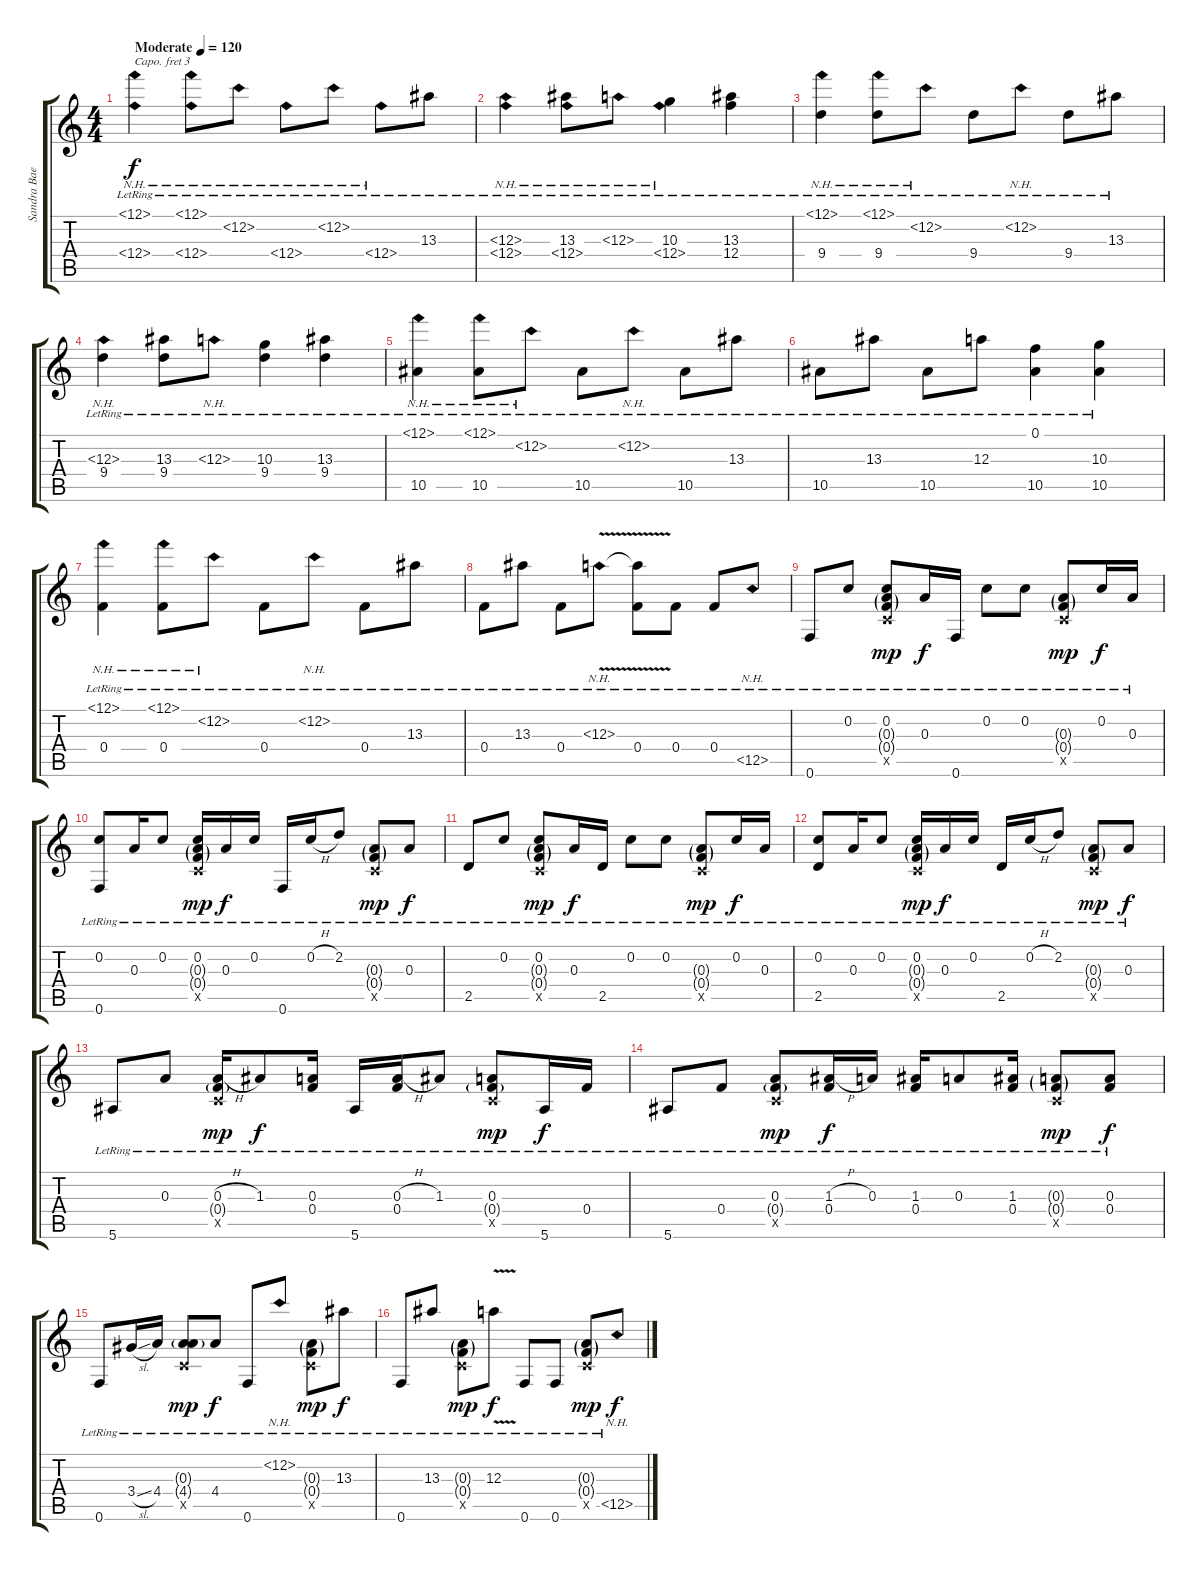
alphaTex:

\track ("Sandra Bae" "Sandra Bae") {instrument acousticguitarsteel}
\staff {score tabs}
\capo 3
\tuning (D4 A3 Gb3 D3 A2 D2) {hide}
\ts (4 4)
\tempo (120 "Moderate")
\clef g2
\ks c
(12.1{nh lr} 12.4{nh lr}).4{dy f instrument acousticguitarsteel} (12.1{nh lr} 12.4{nh lr}).8 12.2{nh lr}.8 12.4{nh lr}.8 12.2{nh lr}.8 12.4{nh lr}.8 13.3{lr}.8 |
(12.3{nh lr} 12.4{nh lr}).4 (13.3{lr} 12.4{nh lr}).8 12.3{nh lr}.8 (10.3{lr} 12.4{nh lr}).4 (13.3{lr} 12.4{lr}).4 |
(12.1{nh lr} 9.4{lr}).4 (12.1{nh lr} 9.4{lr}).8 12.2{nh lr}.8 9.4{lr}.8 12.2{nh lr}.8 9.4{lr}.8 13.3{lr}.8 |
(12.3{nh lr} 9.4{lr}).4 (13.3{lr} 9.4{lr}).8 12.3{nh lr}.8 (10.3{lr} 9.4{lr}).4 (13.3{lr} 9.4{lr}).4 |
(12.1{nh lr} 10.5{lr}).4 (12.1{nh lr} 10.5{lr}).8 12.2{nh lr}.8 10.5{lr}.8 12.2{nh lr}.8 10.5{lr}.8 13.3{lr}.8 |
10.5{lr}.8 13.3{lr}.8 10.5{lr}.8 12.3{lr}.8 (0.1{lr} 10.5{lr}).4 (10.3{lr} 10.5{lr}).4 |
(12.1{nh lr} 0.4{lr}).4 (12.1{nh lr} 0.4{lr}).8 12.2{nh lr}.8 0.4{lr}.8 12.2{nh lr}.8 0.4{lr}.8 13.3{lr}.8 |
0.4{lr}.8 13.3{lr}.8 0.4{lr}.8 12.3{nh v lr}.8 (12.3{t} 0.4{lr}).8 0.4{lr}.8 0.4{lr}.8 12.5{nh lr}.8 |
0.6{lr}.8 0.2{lr}.8 (0.2{lr} 0.3{g lr} 0.4{g lr} 0.5{x}).8{dy mp} 0.3{lr}.16{dy f} 0.6{lr}.16 0.2{lr}.8 0.2{lr}.8 (0.3{g lr} 0.4{g lr} 0.5{x}).8{dy mp} 0.2{lr}.16{dy f} 0.3{lr}.16 |
(0.2{lr} 0.6{lr}).8 0.3{lr}.16 0.2{lr}.8 (0.2{lr} 0.3{g lr} 0.4{g lr} 0.5{x}).16{dy mp} 0.3{lr}.16{dy f} 0.2{lr}.16 0.6{lr}.16 0.2{h lr}.16 2.2{lr}.8 (0.3{g lr} 0.4{g lr} 0.5{x}).8{dy mp} 0.3{lr}.8{dy f} |
2.5{lr}.8 0.2{lr}.8 (0.2{lr} 0.3{g lr} 0.4{g lr} 0.5{x}).8{dy mp} 0.3{lr}.16{dy f} 2.5{lr}.16 0.2{lr}.8 0.2{lr}.8 (0.3{g lr} 0.4{g lr} 0.5{x}).8{dy mp} 0.2{lr}.16{dy f} 0.3{lr}.16 |
(0.2{lr} 2.5{lr}).8 0.3{lr}.16 0.2{lr}.8 (0.2{lr} 0.3{g lr} 0.4{g lr} 0.5{x}).16{dy mp} 0.3{lr}.16{dy f} 0.2{lr}.16 2.5{lr}.16 0.2{h lr}.16 2.2{lr}.8 (0.3{g lr} 0.4{g lr} 0.5{x}).8{dy mp} 0.3{lr}.8{dy f} |
5.6{lr}.8 0.3{lr}.8 (0.3{h lr} 0.4{g lr} 0.5{x}).16{dy mp} 1.3{lr}.8{dy f} (0.3{lr} 0.4{lr}).16 5.6{lr}.16 (0.3{h lr} 0.4{lr}).16 1.3{lr}.8 (0.3{lr} 0.4{g lr} 0.5{x}).8{dy mp} 5.6{lr}.16{dy f} 0.4{lr}.16 |
5.6{lr}.8 0.4{lr}.8 (0.3{lr} 0.4{g lr} 0.5{x}).8{dy mp} (1.3{h lr} 0.4{lr}).16{dy f} 0.3{lr}.16 (1.3{lr} 0.4{lr}).16 0.3{lr}.8 (1.3{lr} 0.4{lr}).16 (0.3{g lr} 0.4{g lr} 0.5{x}).8{dy mp} (0.3{lr} 0.4{lr}).8{dy f} |
0.6{lr}.8 3.4{sl lr}.16 4.4{lr}.16 (0.3{g lr} 4.4{g lr} 0.5{x}).8{dy mp} 4.4{lr}.8{dy f} 0.6{lr}.8 12.2{nh lr}.8 (0.3{g lr} 0.4{g lr} 0.5{x}).8{dy mp} 13.3{lr}.8{dy f} |
0.6{lr}.8 13.3{lr}.8 (0.3{g lr} 0.4{g lr} 0.5{x}).8{dy mp} 12.3{v lr}.8{dy f} 0.6{lr}.8 0.6{lr}.8 (0.3{g lr} 0.4{g lr} 0.5{x}).8{dy mp} 12.5{nh lr}.8{dy f}
